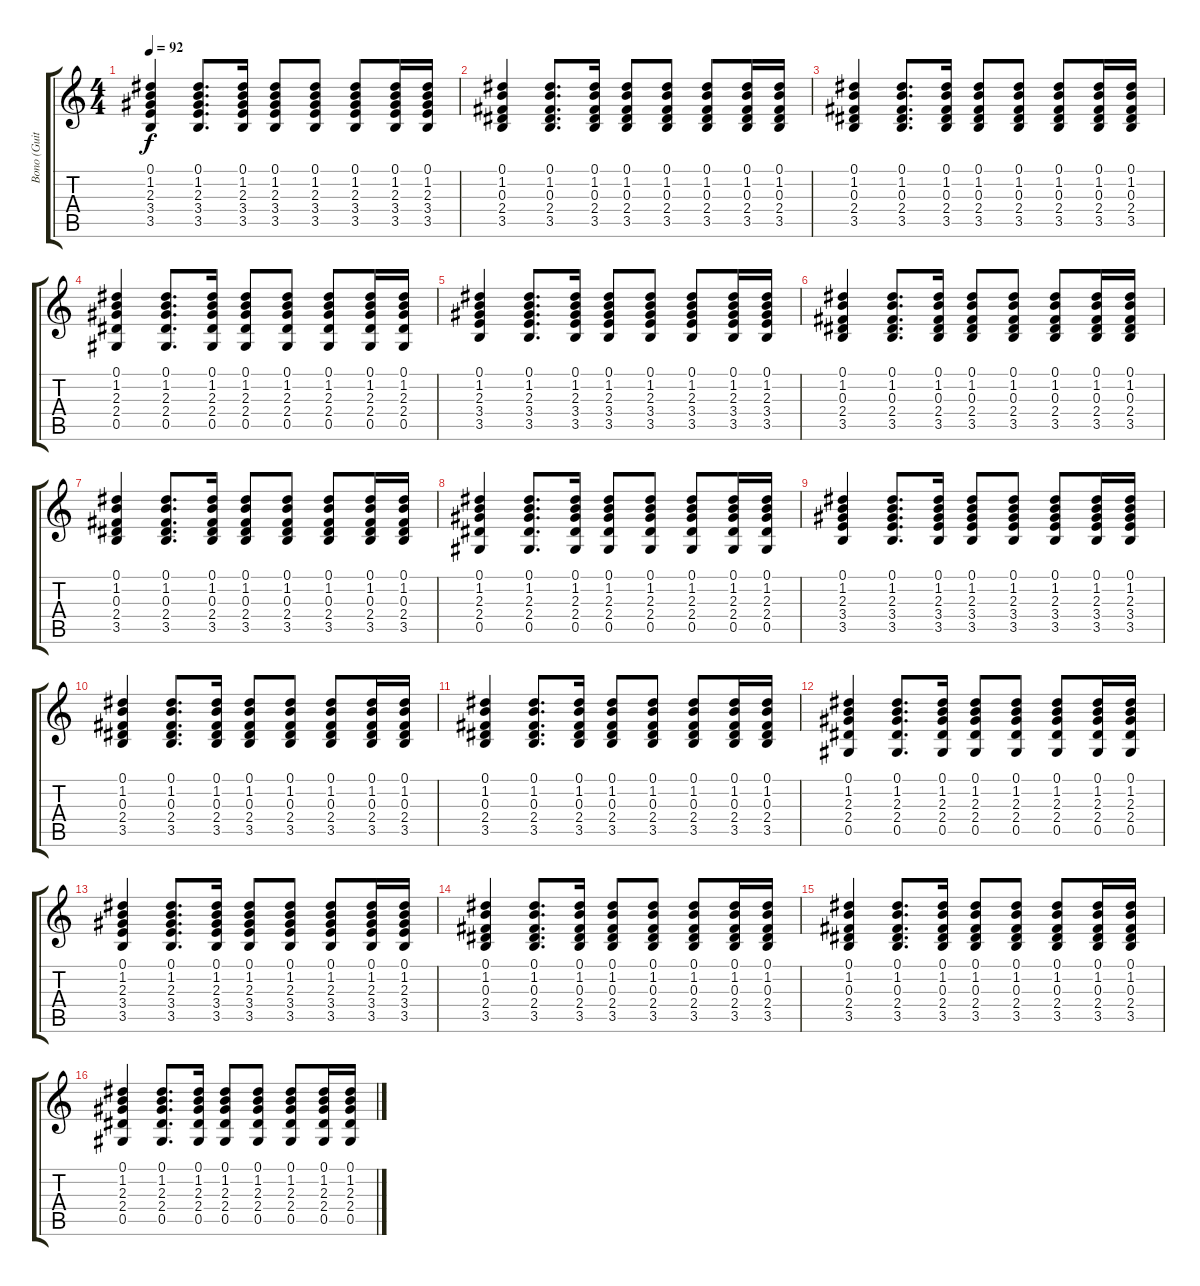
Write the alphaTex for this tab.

\track ("Bono (Guitar)" "Bono (Guit") {instrument electricguitarjazz}
\staff {score tabs}
\tuning (Eb4 Bb3 Gb3 Db3 Ab2 Eb2) {hide}
\ts (4 4)
\tempo 92
\clef g2
\ks c
(0.1 1.2 2.3 3.4 3.5).4{dy f} (0.1 1.2 2.3 3.4 3.5).8{d} (0.1 1.2 2.3 3.4 3.5).16 (0.1 1.2 2.3 3.4 3.5).8 (0.1 1.2 2.3 3.4 3.5).8 (0.1 1.2 2.3 3.4 3.5).8 (0.1 1.2 2.3 3.4 3.5).16 (0.1 1.2 2.3 3.4 3.5).16 |
(0.1 1.2 0.3 2.4 3.5).4 (0.1 1.2 0.3 2.4 3.5).8{d} (0.1 1.2 0.3 2.4 3.5).16 (0.1 1.2 0.3 2.4 3.5).8 (0.1 1.2 0.3 2.4 3.5).8 (0.1 1.2 0.3 2.4 3.5).8 (0.1 1.2 0.3 2.4 3.5).16 (0.1 1.2 0.3 2.4 3.5).16 |
(0.1 1.2 0.3 2.4 3.5).4 (0.1 1.2 0.3 2.4 3.5).8{d} (0.1 1.2 0.3 2.4 3.5).16 (0.1 1.2 0.3 2.4 3.5).8 (0.1 1.2 0.3 2.4 3.5).8 (0.1 1.2 0.3 2.4 3.5).8 (0.1 1.2 0.3 2.4 3.5).16 (0.1 1.2 0.3 2.4 3.5).16 |
(0.1 1.2 2.3 2.4 0.5).4 (0.1 1.2 2.3 2.4 0.5).8{d} (0.1 1.2 2.3 2.4 0.5).16 (0.1 1.2 2.3 2.4 0.5).8 (0.1 1.2 2.3 2.4 0.5).8 (0.1 1.2 2.3 2.4 0.5).8 (0.1 1.2 2.3 2.4 0.5).16 (0.1 1.2 2.3 2.4 0.5).16 |
(0.1 1.2 2.3 3.4 3.5).4 (0.1 1.2 2.3 3.4 3.5).8{d} (0.1 1.2 2.3 3.4 3.5).16 (0.1 1.2 2.3 3.4 3.5).8 (0.1 1.2 2.3 3.4 3.5).8 (0.1 1.2 2.3 3.4 3.5).8 (0.1 1.2 2.3 3.4 3.5).16 (0.1 1.2 2.3 3.4 3.5).16 |
(0.1 1.2 0.3 2.4 3.5).4 (0.1 1.2 0.3 2.4 3.5).8{d} (0.1 1.2 0.3 2.4 3.5).16 (0.1 1.2 0.3 2.4 3.5).8 (0.1 1.2 0.3 2.4 3.5).8 (0.1 1.2 0.3 2.4 3.5).8 (0.1 1.2 0.3 2.4 3.5).16 (0.1 1.2 0.3 2.4 3.5).16 |
(0.1 1.2 0.3 2.4 3.5).4 (0.1 1.2 0.3 2.4 3.5).8{d} (0.1 1.2 0.3 2.4 3.5).16 (0.1 1.2 0.3 2.4 3.5).8 (0.1 1.2 0.3 2.4 3.5).8 (0.1 1.2 0.3 2.4 3.5).8 (0.1 1.2 0.3 2.4 3.5).16 (0.1 1.2 0.3 2.4 3.5).16 |
(0.1 1.2 2.3 2.4 0.5).4 (0.1 1.2 2.3 2.4 0.5).8{d} (0.1 1.2 2.3 2.4 0.5).16 (0.1 1.2 2.3 2.4 0.5).8 (0.1 1.2 2.3 2.4 0.5).8 (0.1 1.2 2.3 2.4 0.5).8 (0.1 1.2 2.3 2.4 0.5).16 (0.1 1.2 2.3 2.4 0.5).16 |
(0.1 1.2 2.3 3.4 3.5).4 (0.1 1.2 2.3 3.4 3.5).8{d} (0.1 1.2 2.3 3.4 3.5).16 (0.1 1.2 2.3 3.4 3.5).8 (0.1 1.2 2.3 3.4 3.5).8 (0.1 1.2 2.3 3.4 3.5).8 (0.1 1.2 2.3 3.4 3.5).16 (0.1 1.2 2.3 3.4 3.5).16 |
(0.1 1.2 0.3 2.4 3.5).4 (0.1 1.2 0.3 2.4 3.5).8{d} (0.1 1.2 0.3 2.4 3.5).16 (0.1 1.2 0.3 2.4 3.5).8 (0.1 1.2 0.3 2.4 3.5).8 (0.1 1.2 0.3 2.4 3.5).8 (0.1 1.2 0.3 2.4 3.5).16 (0.1 1.2 0.3 2.4 3.5).16 |
(0.1 1.2 0.3 2.4 3.5).4 (0.1 1.2 0.3 2.4 3.5).8{d} (0.1 1.2 0.3 2.4 3.5).16 (0.1 1.2 0.3 2.4 3.5).8 (0.1 1.2 0.3 2.4 3.5).8 (0.1 1.2 0.3 2.4 3.5).8 (0.1 1.2 0.3 2.4 3.5).16 (0.1 1.2 0.3 2.4 3.5).16 |
(0.1 1.2 2.3 2.4 0.5).4 (0.1 1.2 2.3 2.4 0.5).8{d} (0.1 1.2 2.3 2.4 0.5).16 (0.1 1.2 2.3 2.4 0.5).8 (0.1 1.2 2.3 2.4 0.5).8 (0.1 1.2 2.3 2.4 0.5).8 (0.1 1.2 2.3 2.4 0.5).16 (0.1 1.2 2.3 2.4 0.5).16 |
(0.1 1.2 2.3 3.4 3.5).4 (0.1 1.2 2.3 3.4 3.5).8{d} (0.1 1.2 2.3 3.4 3.5).16 (0.1 1.2 2.3 3.4 3.5).8 (0.1 1.2 2.3 3.4 3.5).8 (0.1 1.2 2.3 3.4 3.5).8 (0.1 1.2 2.3 3.4 3.5).16 (0.1 1.2 2.3 3.4 3.5).16 |
(0.1 1.2 0.3 2.4 3.5).4 (0.1 1.2 0.3 2.4 3.5).8{d} (0.1 1.2 0.3 2.4 3.5).16 (0.1 1.2 0.3 2.4 3.5).8 (0.1 1.2 0.3 2.4 3.5).8 (0.1 1.2 0.3 2.4 3.5).8 (0.1 1.2 0.3 2.4 3.5).16 (0.1 1.2 0.3 2.4 3.5).16 |
(0.1 1.2 0.3 2.4 3.5).4 (0.1 1.2 0.3 2.4 3.5).8{d} (0.1 1.2 0.3 2.4 3.5).16 (0.1 1.2 0.3 2.4 3.5).8 (0.1 1.2 0.3 2.4 3.5).8 (0.1 1.2 0.3 2.4 3.5).8 (0.1 1.2 0.3 2.4 3.5).16 (0.1 1.2 0.3 2.4 3.5).16 |
(0.1 1.2 2.3 2.4 0.5).4 (0.1 1.2 2.3 2.4 0.5).8{d} (0.1 1.2 2.3 2.4 0.5).16 (0.1 1.2 2.3 2.4 0.5).8 (0.1 1.2 2.3 2.4 0.5).8 (0.1 1.2 2.3 2.4 0.5).8 (0.1 1.2 2.3 2.4 0.5).16 (0.1 1.2 2.3 2.4 0.5).16
